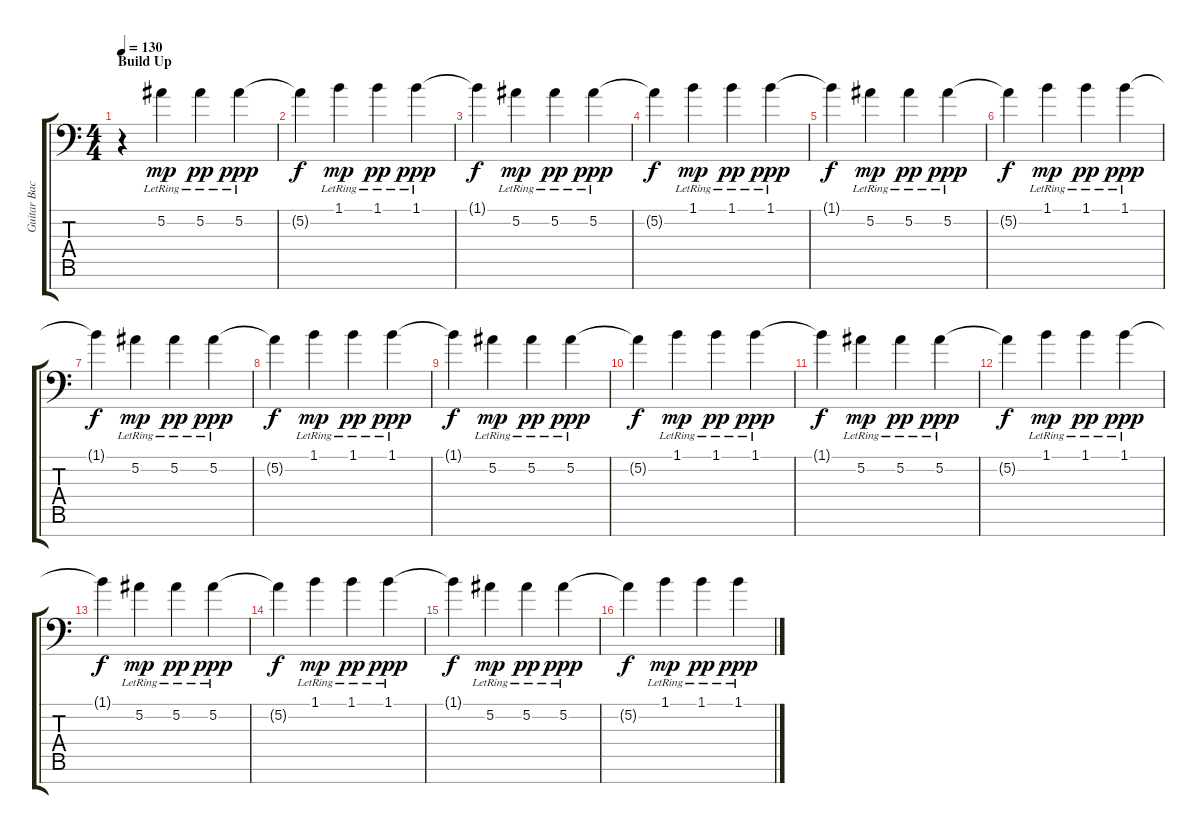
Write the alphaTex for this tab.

\track ("Guitar Backing Track" "Guitar Bac") {instrument overdrivenguitar}
\staff {score tabs}
\tuning (Bb3 F3 Db3 Ab2 Eb2 Bb1 F1) {hide}
\ts (4 4)
\section ("" "Build Up")
\tempo 130
\clef f4
\ks c
r.4{dy mp volume 6 instrument electricguitarmuted} 5.2{lr}.4 5.2{lr}.4{dy pp} 5.2{lr}.4{dy ppp} |
5.2{t}.4{dy f} 1.1{lr}.4{dy mp} 1.1{lr}.4{dy pp} 1.1{lr}.4{dy ppp} |
1.1{t}.4{dy f} 5.2{lr}.4{dy mp} 5.2{lr}.4{dy pp} 5.2{lr}.4{dy ppp} |
5.2{t}.4{dy f} 1.1{lr}.4{dy mp} 1.1{lr}.4{dy pp} 1.1{lr}.4{dy ppp} |
1.1{t}.4{dy f} 5.2{lr}.4{dy mp} 5.2{lr}.4{dy pp} 5.2{lr}.4{dy ppp} |
5.2{t}.4{dy f} 1.1{lr}.4{dy mp} 1.1{lr}.4{dy pp} 1.1{lr}.4{dy ppp} |
1.1{t}.4{dy f} 5.2{lr}.4{dy mp} 5.2{lr}.4{dy pp} 5.2{lr}.4{dy ppp} |
5.2{t}.4{dy f} 1.1{lr}.4{dy mp} 1.1{lr}.4{dy pp} 1.1{lr}.4{dy ppp} |
1.1{t}.4{dy f} 5.2{lr}.4{dy mp} 5.2{lr}.4{dy pp} 5.2{lr}.4{dy ppp} |
5.2{t}.4{dy f} 1.1{lr}.4{dy mp} 1.1{lr}.4{dy pp} 1.1{lr}.4{dy ppp} |
1.1{t}.4{dy f} 5.2{lr}.4{dy mp} 5.2{lr}.4{dy pp} 5.2{lr}.4{dy ppp} |
5.2{t}.4{dy f} 1.1{lr}.4{dy mp} 1.1{lr}.4{dy pp} 1.1{lr}.4{dy ppp} |
1.1{t}.4{dy f} 5.2{lr}.4{dy mp} 5.2{lr}.4{dy pp} 5.2{lr}.4{dy ppp} |
5.2{t}.4{dy f} 1.1{lr}.4{dy mp} 1.1{lr}.4{dy pp} 1.1{lr}.4{dy ppp} |
1.1{t}.4{dy f} 5.2{lr}.4{dy mp} 5.2{lr}.4{dy pp} 5.2{lr}.4{dy ppp} |
5.2{t}.4{dy f} 1.1{lr}.4{dy mp} 1.1{lr}.4{dy pp} 1.1{lr}.4{dy ppp}
